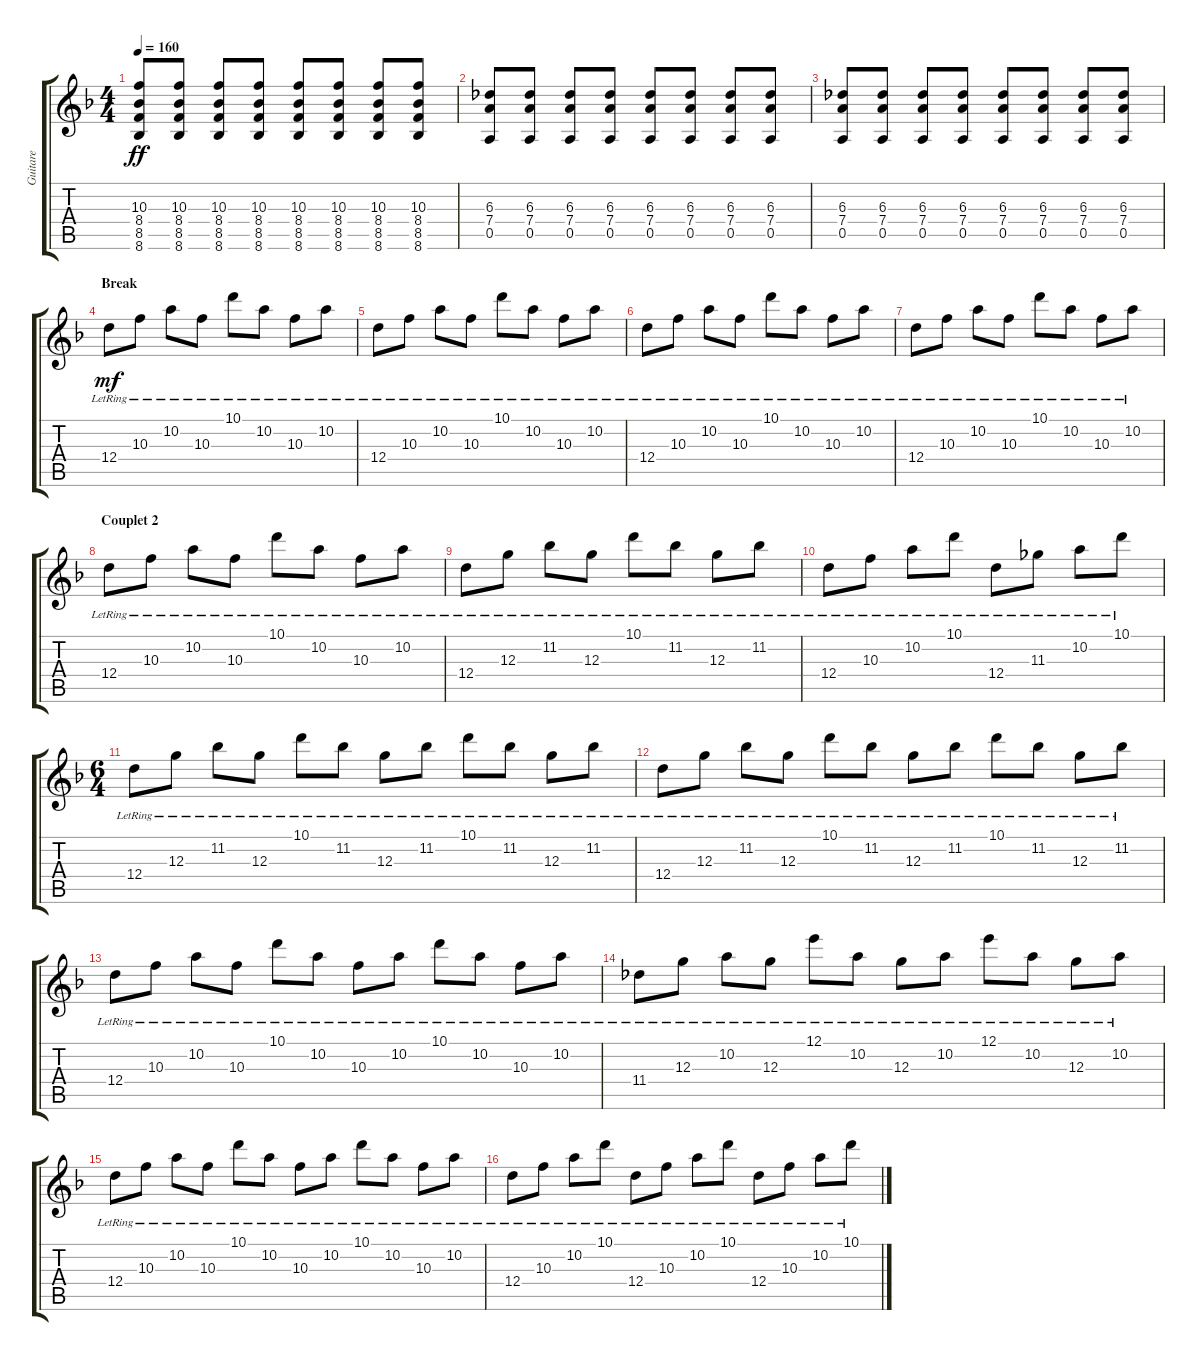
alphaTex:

\track ("Guitare " "Guitare ") {instrument electricguitarmuted}
\staff {score tabs}
\tuning (E4 B3 G3 D3 A2 D2) {hide}
\ts (4 4)
\tempo 160
\clef g2
\ks f
(10.3 8.4 8.5 8.6).8{dy ff} (10.3 8.4 8.5 8.6).8 (10.3 8.4 8.5 8.6).8 (10.3 8.4 8.5 8.6).8 (10.3 8.4 8.5 8.6).8 (10.3 8.4 8.5 8.6).8 (10.3 8.4 8.5 8.6).8 (10.3 8.4 8.5 8.6).8 |
(6.3 7.4 0.5).8 (6.3 7.4 0.5).8 (6.3 7.4 0.5).8 (6.3 7.4 0.5).8 (6.3 7.4 0.5).8 (6.3 7.4 0.5).8 (6.3 7.4 0.5).8 (6.3 7.4 0.5).8 |
(6.3 7.4 0.5).8 (6.3 7.4 0.5).8 (6.3 7.4 0.5).8 (6.3 7.4 0.5).8 (6.3 7.4 0.5).8 (6.3 7.4 0.5).8 (6.3 7.4 0.5).8 (6.3 7.4 0.5).8 |
\section ("" "Break")
12.4{lr}.8{dy mf instrument electricguitarmuted} 10.3{lr}.8 10.2{lr}.8 10.3{lr}.8 10.1{lr}.8 10.2{lr}.8 10.3{lr}.8 10.2{lr}.8 |
12.4{lr}.8 10.3{lr}.8 10.2{lr}.8 10.3{lr}.8 10.1{lr}.8 10.2{lr}.8 10.3{lr}.8 10.2{lr}.8 |
12.4{lr}.8 10.3{lr}.8 10.2{lr}.8 10.3{lr}.8 10.1{lr}.8 10.2{lr}.8 10.3{lr}.8 10.2{lr}.8 |
12.4{lr}.8 10.3{lr}.8 10.2{lr}.8 10.3{lr}.8 10.1{lr}.8 10.2{lr}.8 10.3{lr}.8 10.2{lr}.8 |
\section ("" "Couplet 2")
12.4{lr}.8 10.3{lr}.8 10.2{lr}.8 10.3{lr}.8 10.1{lr}.8 10.2{lr}.8 10.3{lr}.8 10.2{lr}.8 |
12.4{lr}.8 12.3{lr}.8 11.2{lr}.8 12.3{lr}.8 10.1{lr}.8 11.2{lr}.8 12.3{lr}.8 11.2{lr}.8 |
12.4{lr}.8 10.3{lr}.8 10.2{lr}.8 10.1{lr}.8 12.4{lr}.8 11.3{lr}.8 10.2{lr}.8 10.1{lr}.8 |
\ts (6 4)
12.4{lr}.8 12.3{lr}.8 11.2{lr}.8 12.3{lr}.8 10.1{lr}.8 11.2{lr}.8 12.3{lr}.8 11.2{lr}.8 10.1{lr}.8 11.2{lr}.8 12.3{lr}.8 11.2{lr}.8 |
12.4{lr}.8 12.3{lr}.8 11.2{lr}.8 12.3{lr}.8 10.1{lr}.8 11.2{lr}.8 12.3{lr}.8 11.2{lr}.8 10.1{lr}.8 11.2{lr}.8 12.3{lr}.8 11.2{lr}.8 |
12.4{lr}.8 10.3{lr}.8 10.2{lr}.8 10.3{lr}.8 10.1{lr}.8 10.2{lr}.8 10.3{lr}.8 10.2{lr}.8 10.1{lr}.8 10.2{lr}.8 10.3{lr}.8 10.2{lr}.8 |
11.4{lr}.8 12.3{lr}.8 10.2{lr}.8 12.3{lr}.8 12.1{lr}.8 10.2{lr}.8 12.3{lr}.8 10.2{lr}.8 12.1{lr}.8 10.2{lr}.8 12.3{lr}.8 10.2{lr}.8 |
12.4{lr}.8 10.3{lr}.8 10.2{lr}.8 10.3{lr}.8 10.1{lr}.8 10.2{lr}.8 10.3{lr}.8 10.2{lr}.8 10.1{lr}.8 10.2{lr}.8 10.3{lr}.8 10.2{lr}.8 |
12.4{lr}.8 10.3{lr}.8 10.2{lr}.8 10.1{lr}.8 12.4{lr}.8 10.3{lr}.8 10.2{lr}.8 10.1{lr}.8 12.4{lr}.8 10.3{lr}.8 10.2{lr}.8 10.1{lr}.8
